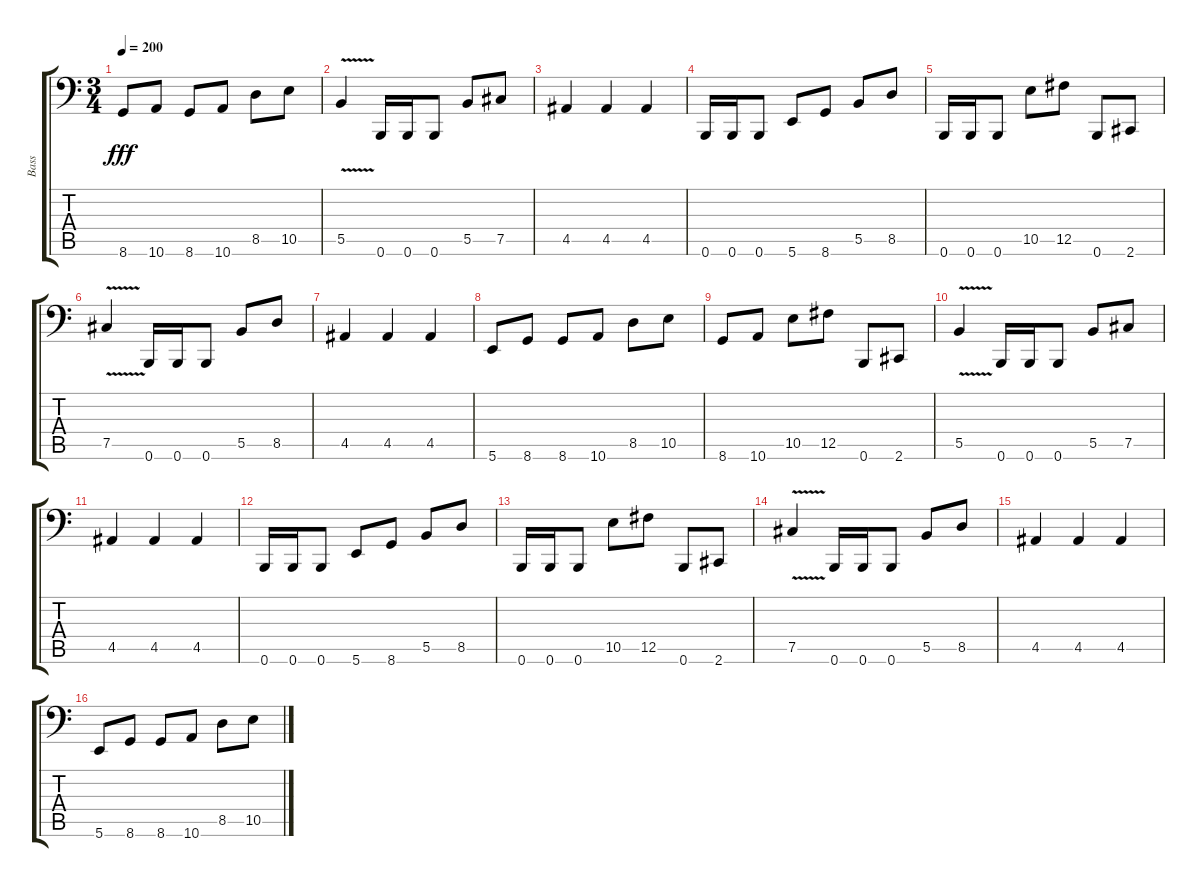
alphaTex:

\track ("Bass" "Bass") {instrument electricbassfinger}
\staff {score tabs}
\tuning (Db3 Ab2 E2 B1 Gb1 B0) {hide}
\ts (3 4)
\tempo 200
\clef f4
\ks c
8.6.8{dy fff} 10.6.8 8.6.8 10.6.8 8.5.8 10.5.8 |
5.5{v}.4 0.6.16 0.6.16 0.6.8 5.5.8 7.5.8 |
4.5.4 4.5.4 4.5.4 |
0.6.16 0.6.16 0.6.8 5.6.8 8.6.8 5.5.8 8.5.8 |
0.6.16 0.6.16 0.6.8 10.5.8 12.5.8 0.6.8 2.6.8 |
7.5{v}.4 0.6.16 0.6.16 0.6.8 5.5.8 8.5.8 |
4.5.4 4.5.4 4.5.4 |
5.6.8 8.6.8 8.6.8 10.6.8 8.5.8 10.5.8 |
8.6.8 10.6.8 10.5.8 12.5.8 0.6.8 2.6.8 |
5.5{v}.4 0.6.16 0.6.16 0.6.8 5.5.8 7.5.8 |
4.5.4 4.5.4 4.5.4 |
0.6.16 0.6.16 0.6.8 5.6.8 8.6.8 5.5.8 8.5.8 |
0.6.16 0.6.16 0.6.8 10.5.8 12.5.8 0.6.8 2.6.8 |
7.5{v}.4 0.6.16 0.6.16 0.6.8 5.5.8 8.5.8 |
4.5.4 4.5.4 4.5.4 |
5.6.8 8.6.8 8.6.8 10.6.8 8.5.8 10.5.8
